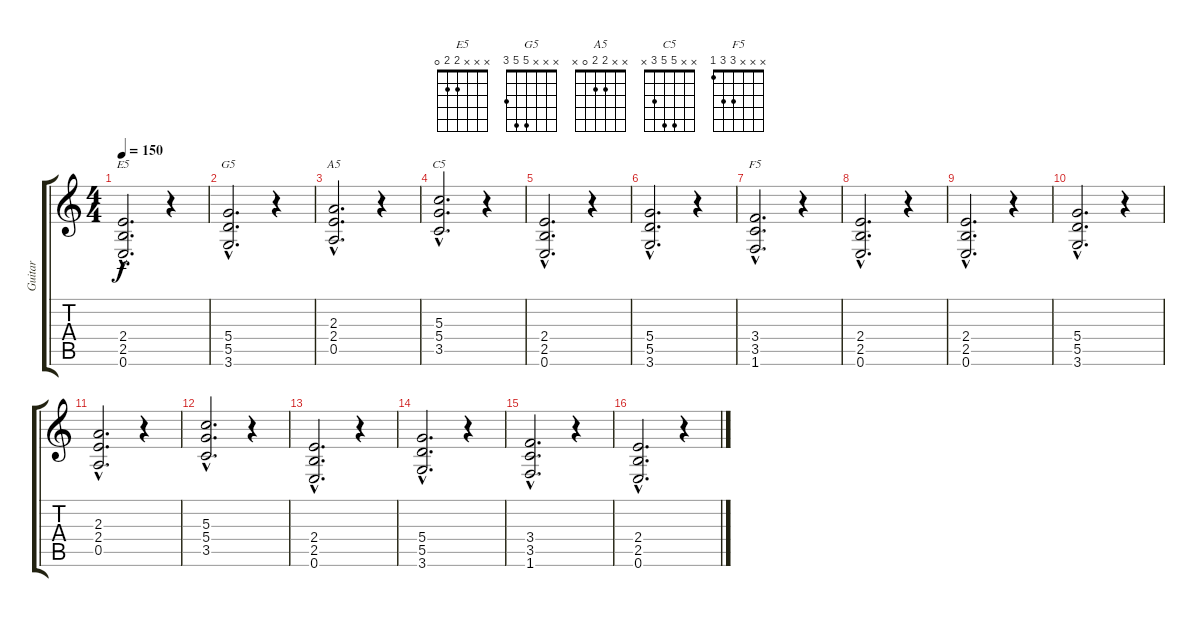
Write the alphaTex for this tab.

\track ("Guitar" "Guitar") {instrument overdrivenguitar}
\staff {score tabs}
\tuning (E4 B3 G3 D3 A2 E2) {hide}
\chord ("E5" x x x 2 2 0)
\chord ("G5" x x x 5 5 3)
\chord ("A5" x x 2 2 0 x)
\chord ("C5" x x 5 5 3 x)
\chord ("F5" x x x 3 3 1)
\ts (4 4)
\tempo 150
\clef g2
\ks c
(2.4{hac} 2.5{hac} 0.6{hac}).2{d ch "E5" dy f} r.4 |
(5.4{hac} 5.5{hac} 3.6{hac}).2{d ch "G5"} r.4 |
(2.3{hac} 2.4{hac} 0.5{hac}).2{d ch "A5"} r.4 |
(5.3{hac} 5.4{hac} 3.5{hac}).2{d ch "C5"} r.4 |
(2.4{hac} 2.5{hac} 0.6{hac}).2{d} r.4 |
(5.4{hac} 5.5{hac} 3.6{hac}).2{d} r.4 |
(3.4{hac} 3.5{hac} 1.6{hac}).2{d ch "F5"} r.4 |
(2.4{hac} 2.5{hac} 0.6{hac}).2{d} r.4 |
(2.4{hac} 2.5{hac} 0.6{hac}).2{d} r.4 |
(5.4{hac} 5.5{hac} 3.6{hac}).2{d} r.4 |
(2.3{hac} 2.4{hac} 0.5{hac}).2{d} r.4 |
(5.3{hac} 5.4{hac} 3.5{hac}).2{d} r.4 |
(2.4{hac} 2.5{hac} 0.6{hac}).2{d} r.4 |
(5.4{hac} 5.5{hac} 3.6{hac}).2{d} r.4 |
(3.4{hac} 3.5{hac} 1.6{hac}).2{d} r.4 |
(2.4{hac} 2.5{hac} 0.6{hac}).2{d} r.4
